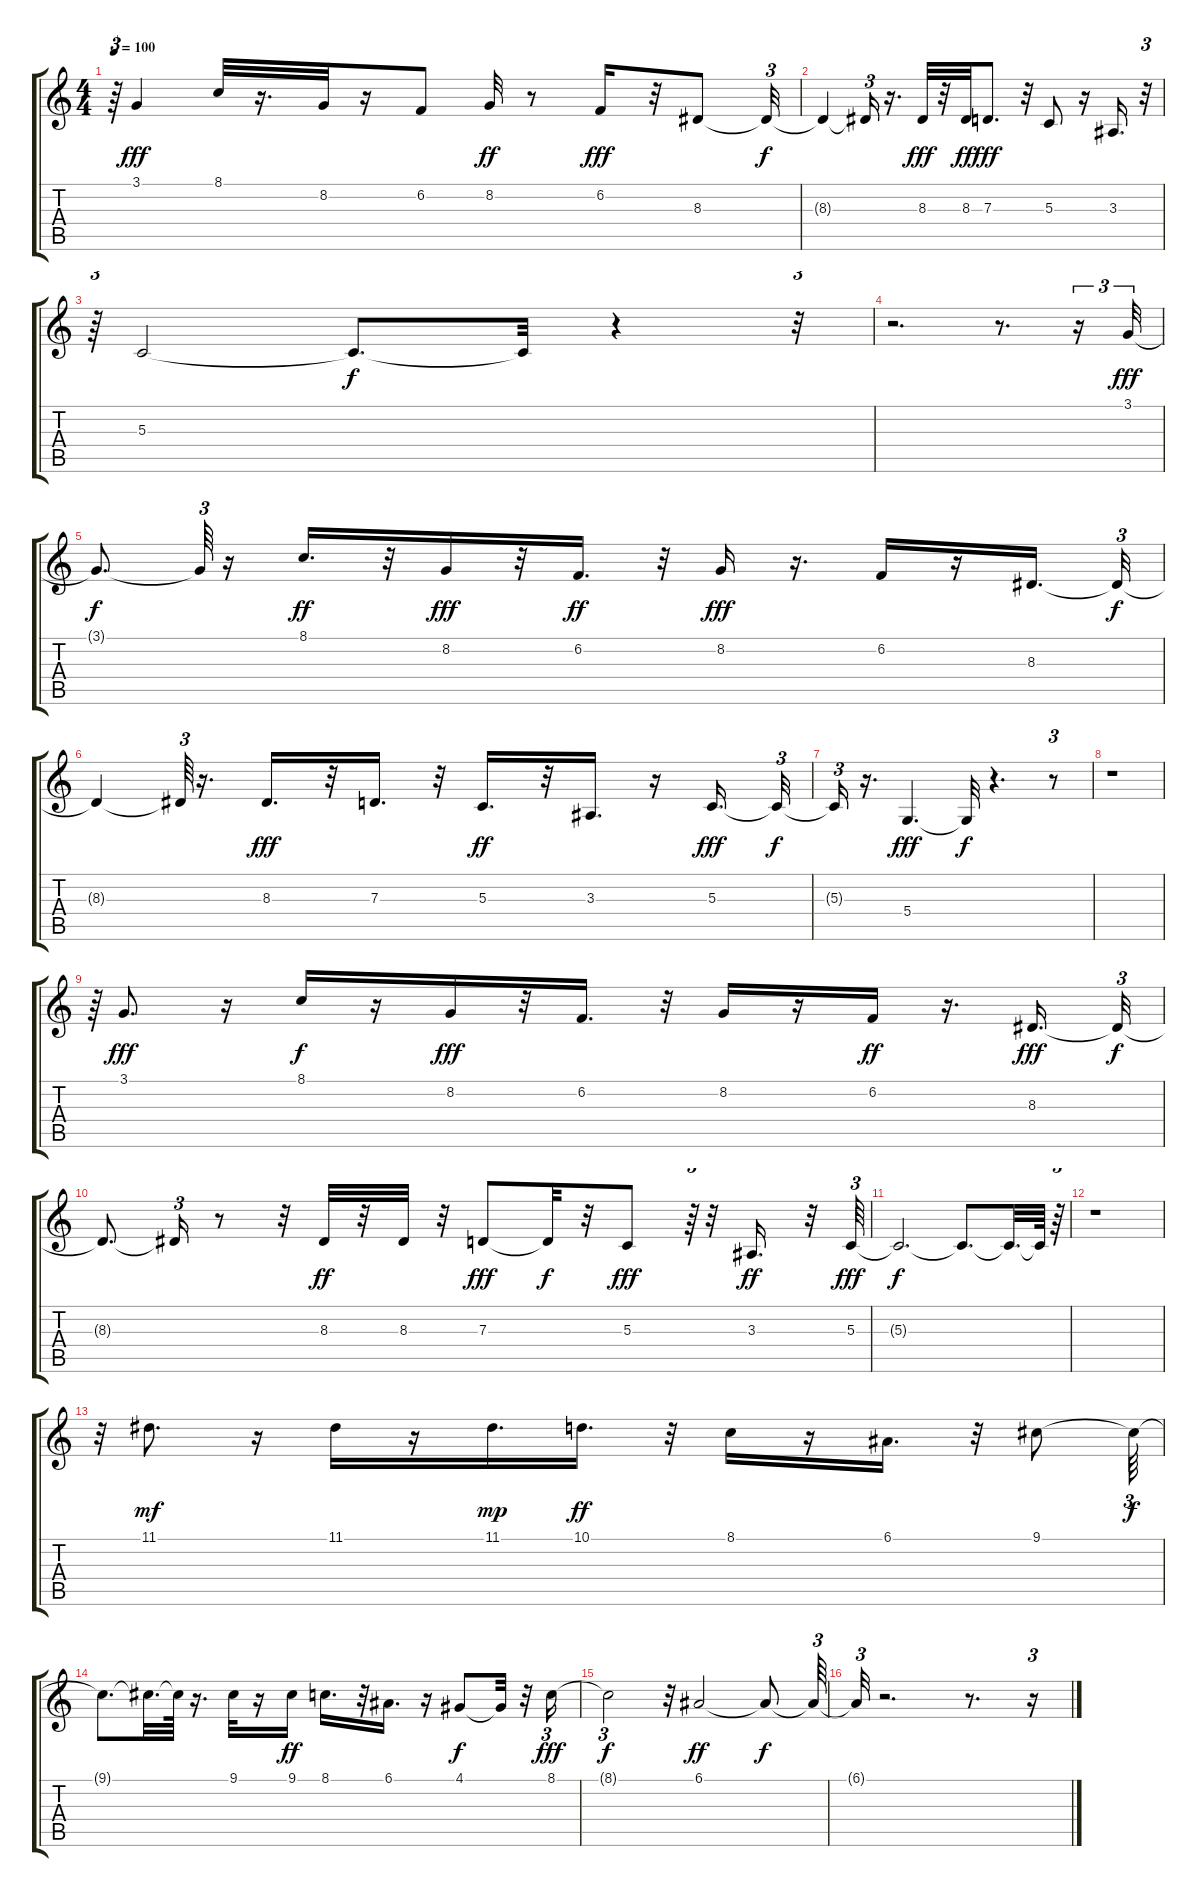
\track "" {instrument fx5brightness}
\staff {score tabs}
\tuning (E4 B3 G3 D3 A2 E2) {hide}
\ts (4 4)
\tempo 100
\clef g2
\ks c
r.64{tu (3 2) dy f} 3.1.4{dy fff} 8.1.32 r.16{d} 8.2.32 r.16 6.2.8 8.2.32{dy ff} r.8 6.2.16{dy fff} r.32 8.3.8 8.3{t}.32{tu (3 2) dy f} |
8.3{t}.4 8.3{t}.16{tu (3 2)} r.16{d} 8.3.32{dy fff} r.32 8.3.32{dy ff} 7.3.8{d dy fff} r.32 5.3.8 r.16 3.3.16{d} r.32{tu (3 2)} |
r.64{tu (3 2)} 5.3.2 5.3{t}.8{d dy f} 5.3{t}.32 r.4 r.32{tu (3 2)} |
r.2{d} r.8{d} r.16{tu (3 2)} 3.1.32{tu (3 2) dy fff} |
3.1{t}.8{d dy f} 3.1{t}.64{tu (3 2)} r.16 8.1.16{d dy ff} r.32 8.2.16{dy fff} r.32 6.2.16{d dy ff} r.32 8.2.16{dy fff} r.16{d} 6.2.16 r.16 8.3.16{d} 8.3{t}.32{tu (3 2) dy f} |
8.3{t}.4 8.3{t}.64{tu (3 2)} r.16{d} 8.3.16{d dy fff} r.32 7.3.16{d} r.32 5.3.16{d dy ff} r.32 3.3.16{d} r.16 5.3.16{d dy fff} 5.3{t}.32{tu (3 2) dy f} |
5.3{t}.16{tu (3 2)} r.16{d} 5.4.4{d dy fff} 5.4{t}.32{dy f} r.4{d} r.8{tu (3 2)} |
r.1 |
r.64{tu (3 2)} 3.1.8{d dy fff} r.16 8.1.16{dy f} r.16 8.2.16{dy fff} r.32 6.2.16{d} r.32 8.2.16 r.16 6.2.16{dy ff} r.16{d} 8.3.16{d dy fff} 8.3{t}.32{tu (3 2) dy f} |
8.3{t}.8{d} 8.3{t}.16{tu (3 2)} r.8 r.32 8.3.32{dy ff} r.32 8.3.32 r.32 7.3.8{dy fff} 7.3{t}.32{dy f} r.32 5.3.8{dy fff} r.64{tu (3 2)} r.32 3.3.16{d dy ff} r.32 5.3.64{tu (3 2) dy fff} |
5.3{t}.2{d dy f} 5.3{t}.8{d} 5.3{t}.32{d} 5.3{t}.64 r.64{tu (3 2)} |
r.1 |
r.32{tu (3 2)} 11.1.8{d dy mf} r.16 11.1.16 r.16 11.1.16{d dy mp} 10.1.16{d dy ff} r.32 8.1.16 r.16 6.1.16{d} r.32 9.1.8 9.1{t}.64{tu (3 2) dy f} |
9.1{t}.8{d} 9.1{t}.32{d} 9.1{t}.64 r.16{d} 9.1.32 r.16 9.1.16{dy ff} 8.1.16{d} r.32 6.1.16{d} r.16 4.1.8{dy f} 4.1{t}.32 r.32 8.1.16{tu (3 2) dy fff} |
8.1{t}.2{tu (3 2) dy f} r.32 6.1.2{dy ff} 6.1{t}.8{dy f} 6.1{t}.64{tu (3 2)} |
6.1{t}.32{tu (3 2)} r.2{d} r.8{d} r.16{tu (3 2)}
